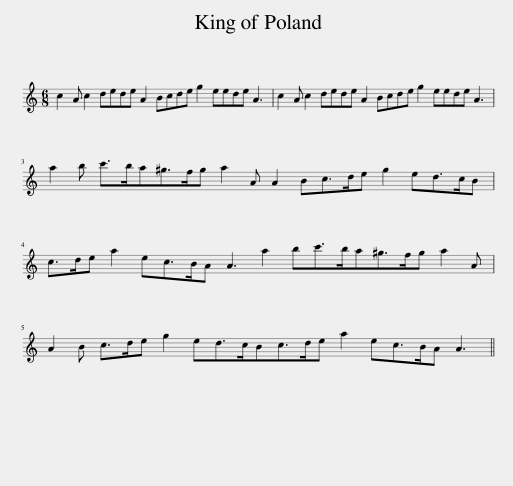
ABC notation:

X:1
L:1/8
M:6/8
I:linebreak $
K:C
V:1 treble
V:1
 c2 A c2 dede A2 Bcde g2 eede A3 | c2 A c2 dede A2 Bcde g2 eede A3 |$ a2 b c'>ba^g>fg a2 A A2 Bc>de g2 ed>cB |$ c>de a2 ec>BA A3 a2 bc'>ba^g>fg a2 A |$ A2 B c>de g2 ed>cBc>de a2 ec>BA A3 || %5
